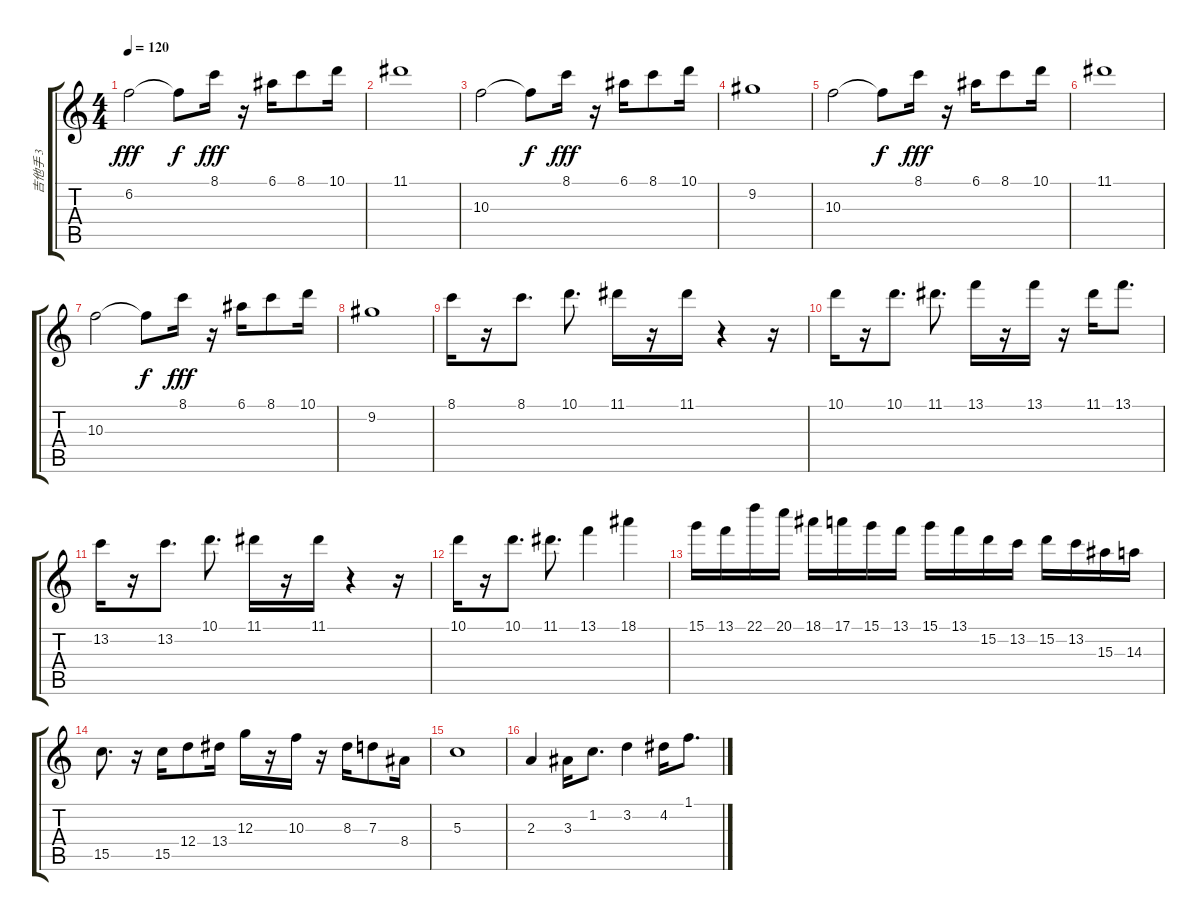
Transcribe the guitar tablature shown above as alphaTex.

\track ("吉他手 3" "吉他手 3") {instrument overdrivenguitar}
\staff {score tabs}
\tuning (E4 B3 G3 D3 A2 E2) {hide}
\ts (4 4)
\tempo 120
\clef g2
\ks c
6.2.2{dy fff} 6.2{t}.8{dy f} 8.1.16{dy fff} r.16 6.1.16 8.1.8 10.1.16 |
11.1.1 |
10.3.2 10.3{t}.8{dy f} 8.1.16{dy fff} r.16 6.1.16 8.1.8 10.1.16 |
9.2.1 |
10.3.2 10.3{t}.8{dy f} 8.1.16{dy fff} r.16 6.1.16 8.1.8 10.1.16 |
11.1.1 |
10.3.2 10.3{t}.8{dy f} 8.1.16{dy fff} r.16 6.1.16 8.1.8 10.1.16 |
9.2.1 |
8.1.16 r.16 8.1.8{d} 10.1.8{d} 11.1.16 r.16 11.1.16 r.4 r.16 |
10.1.16 r.16 10.1.8{d} 11.1.8{d} 13.1.16 r.16 13.1.16 r.16 11.1.16 13.1.8{d} |
13.2.16 r.16 13.2.8{d} 10.1.8{d} 11.1.16 r.16 11.1.16 r.4 r.16 |
10.1.16 r.16 10.1.8{d} 11.1.8{d} 13.1.4 18.1.4 |
15.1.16 13.1.16 22.1.16 20.1.16 18.1.16 17.1.16 15.1.16 13.1.16 15.1.16 13.1.16 15.2.16 13.2.16 15.2.16 13.2.16 15.3.16 14.3.16 |
15.5.8{d} r.16 15.5.16 12.4.8 13.4.16 12.3.16 r.16 10.3.16 r.16 8.3.16 7.3.8 8.4.16 |
5.3.1 |
2.3.4 3.3.16 1.2.8{d} 3.2.4 4.2.16 1.1.8{d}
